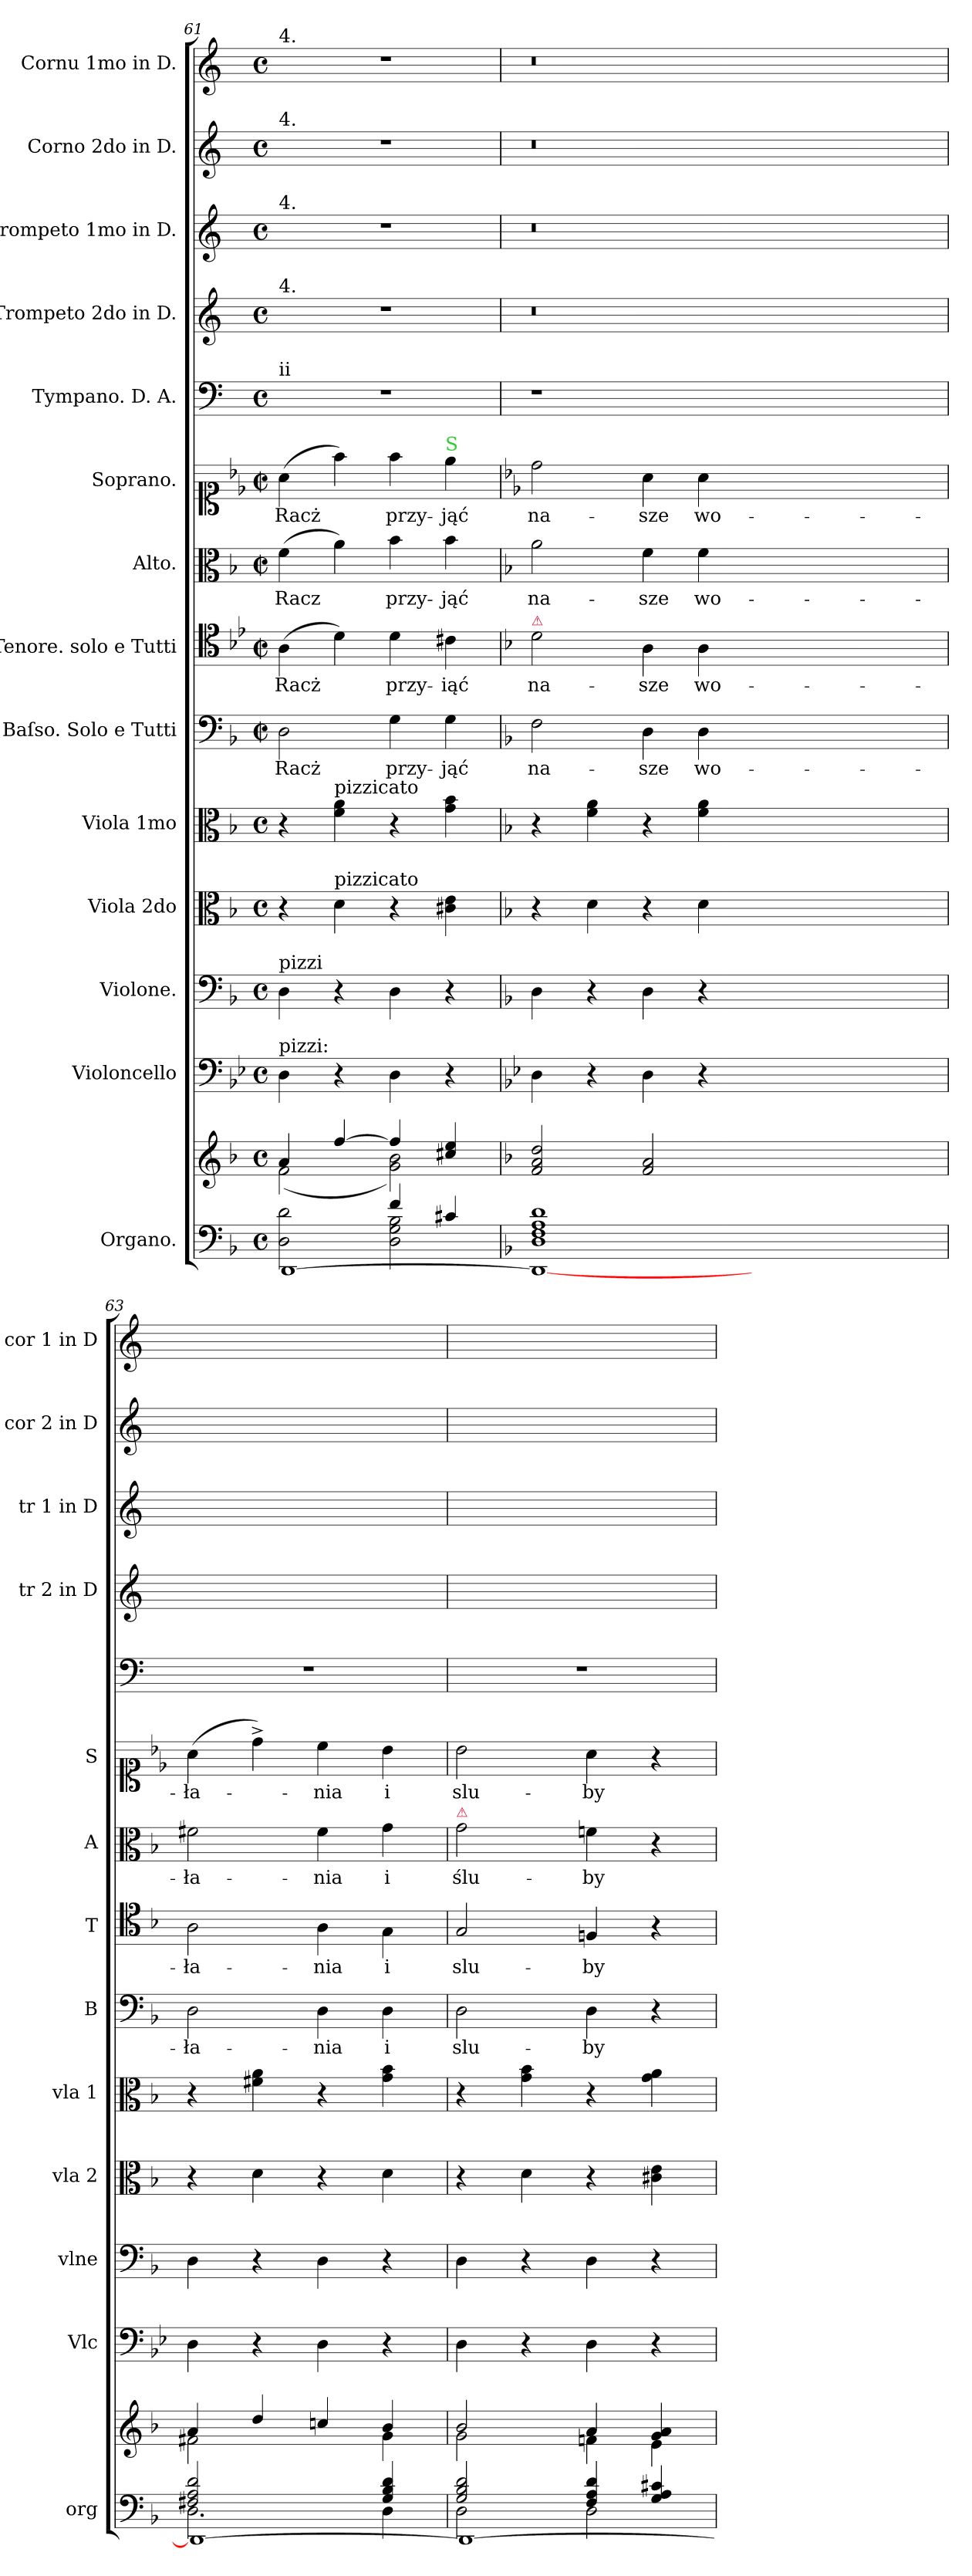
**kern	**kern	**kern	**kern	**kern	**kern	**kern	**text	**kern	**text	**kern	**text	**kern	**text	**kern	**kern	**kern	**kern	**kern
*part14	*part14	*part13	*part12	*part11	*part10	*part9	*part9	*part8	*part8	*part7	*part7	*part6	*part6	*part5	*part4	*part3	*part2	*part1
*staff15	*staff14	*staff13	*staff12	*staff11	*staff10	*staff9	*staff9	*staff8	*staff8	*staff7	*staff7	*staff6	*staff6	*staff5	*staff4	*staff3	*staff2	*staff1
*I"Organo.	*	*I"Violoncello	*I"Violone.	*I"Viola 2do	*I"Viola 1mo	*I"Baſso. Solo e Tutti	*	*I"Tenore. solo e Tutti	*	*I"Alto.	*	*I"Soprano.	*	*I"Tympano. D. A.	*I"Trompeto 2do in D.	*I"Trompeto 1mo in D.	*I"Corno 2do in D.	*I"Cornu 1mo in D.
*I'org	*	*I'Vlc	*I'vlne	*I'vla 2	*I'vla 1	*I'B	*	*I'T	*	*I'A	*	*I'S	*	*	*I'tr 2 in D	*I'tr 1 in D	*I'cor 2 in D	*I'cor 1 in D
*clefF4	*clefG2	*clefF4	*clefF4	*clefC3	*clefC3	*clefF4	*	*clefC4	*	*clefC3	*	*clefC1	*	*clefF4	*clefG2	*clefG2	*clefG2	*clefG2
*	*	*	*	*	*	*	*	*	*	*	*	*	*	*	*ITrd-1c-2	*ITrd-1c-2	*ITrd6c10	*ITrd6c10
*k[b-]	*k[b-]	*k[b-e-]	*k[b-]	*k[b-]	*k[b-]	*k[b-]	*	*k[b-e-]	*	*k[b-]	*	*k[b-e-]	*	*k[]	*k[f#c#]	*k[f#c#]	*k[f#c#]	*k[f#c#]
*M4/4	*M4/4	*M4/4	*M4/4	*M4/4	*M4/4	*M4/4	*	*M4/4	*	*M4/4	*	*M4/4	*	*M4/4	*M4/4	*M4/4	*M4/4	*M4/4
*met(c)	*met(c)	*met(c)	*met(c)	*met(c)	*met(c)	*met(c|)	*	*met(c|)	*	*met(c|)	*	*met(c|)	*	*met(c)	*met(c)	*met(c)	*met(c)	*met(c)
=61	=61	=61	=61	=61	=61	=61	=61	=61	=61	=61	=61	=61	=61	=61	=61	=61	=61	=61
*^	*^	*	*	*	*	*	*	*	*	*	*	*	*	*	*	*	*	*
*	*^	*	*	*	*	*	*	*	*	*	*	*	*	*	*	*	*	*	*	*
!	!	!	!	!	!	!	!	!	!	!	!	!	!	!	!	!	!	!	!	!	!LO:TX:a:t=4.
!	!	!	!	!	!	!	!	!	!	!	!	!	!	!	!	!	!	!	!	!LO:TX:a:t=4.	!
!	!	!	!	!	!	!	!	!	!	!	!	!	!	!	!	!	!	!	!LO:TX:a:t=4.	!	!
!	!	!	!	!	!	!	!	!	!	!	!	!	!	!	!	!	!	!LO:TX:a:t=4.	!	!	!
!	!	!	!	!	!	!	!	!	!	!	!	!	!	!	!	!	!LO:TX:a:t=ii	!	!	!	!
!	!	!	!	!	!	!LO:TX:a:t=pizzi	!	!	!	!	!	!	!	!	!	!	!	!	!	!	!
!	!	!	!	!	!LO:TX:a:t=pizzi&colon;	!	!	!	!	!	!	!	!	!	!	!	!	!	!	!	!
2D\ 2d\	2ryy	[1DD	4a/	(2f\	4D\	4D\	4r	4r	2D\	Racż	(4A\	Racż	(4f\	Racz	(4a\	Racż	1r	1r	1r	1r	1r
!	!	!	!	!	!	!	!	!LO:TX:a:t=pizzicato	!	!	!	!	!	!	!	!	!	!	!	!	!
!	!	!	!	!	!	!	!LO:TX:a:t=pizzicato	!	!	!	!	!	!	!	!	!	!	!	!	!	!
.	.	.	[4ff/	.	4r	4r	4d\	4f\ 4a\	.	.	4d\)	.	4a\)	.	4ff\)	.	.	.	.	.	.
4f/	2D\ 2G\ 2B-\	.	4ff/]	2g\ 2b-\)	4D\	4D\	4r	4r	4G\	przy-	4d\	przy-	4b-\	przy-	4ff\	przy-	.	.	.	.	.
!	!	!	!	!	!	!	!	!	!	!	!	!	!	!	!LO:TX:a:color=limegreen:t=S	!	!	!	!	!	!
4c#X/	.	.	4cc#X/ 4ee/	.	4r	4r	4c#X\ 4e\	4g\ 4b-\	4G\	-jąć	4c#X\	-iąć	4b-\	-jąć	4ee-\	-jąć	.	.	.	.	.
*v	*v	*v	*	*	*	*	*	*	*	*	*	*	*	*	*	*	*	*	*	*	*
*	*v	*v	*	*	*	*	*	*	*	*	*	*	*	*	*	*	*	*	*
=62	=62	=62	=62	=62	=62	=62	=62	=62	=62	=62	=62	=62	=62	=62	=62	=62	=62	=62
*	*	*	*	*	*	*	*	*k[b-]	*	*	*	*	*	*	*	*	*	*
*^	*	*	*	*	*	*	*	*	*	*	*	*	*	*	*	*	*	*
!	!	!	!	!	!	!	!	!	!LO:TX:a:color=crimson:t=⚠	!	!	!	!	!	!	!	!	!	!
1D 1F 1A 1d	1DD_<	2f/ 2a/ 2dd/	4D\	4D\	4r	4r	2F\	na-	2d\	na-	2a\	na-	2dd\	na-	1r	0.r	0.r	0.r	0.r
.	.	.	4r	4r	4d\	4f\ 4a\	.	.	.	.	.	.	.	.	.	.	.	.	.
.	.	2f/ 2a/	4D\	4D\	4r	4r	4D\	-sze	4A\	-sze	4f\	-sze	4a\	-sze	.	.	.	.	.
.	.	.	4r	4r	4d\	4f\ 4a\	4D\	wo-	4A\	wo-	4f\	wo-	4a\	wo-	.	.	.	.	.
0ryy	0ryy	0ryy	0ryy	0ryy	0ryy	0ryy	0ryy	.	0ryy	.	0ryy	.	0ryy	.	0ryy	.	.	.	.
=63	=63	=63	=63	=63	=63	=63	=63	=63	=63	=63	=63	=63	=63	=63	=63	=63	=63	=63	=63
*	*^	*^	*	*	*	*	*	*	*	*	*	*	*	*	*	*	*	*	*
2F#X/ 2A/ 2d/	2.D\	1DD_<	4a/	2f#X\	4D\	4D\	4r	4r	2D\	-ła-	2A\	-ła-	2f#X\	-ła-	(4a\	-ła-	1r	1ryy	1ryy	1ryy	1ryy
.	.	.	4dd/	.	4r	4r	4d\	4f#X\ 4a\	.	.	.	.	.	.	4dd^\)	.	.	.	.	.	.
4ryy	.	.	4ccn/	4ryy	4D\	4D\	4r	4r	4D\	-nia	4A\	-nia	4f#\	-nia	4cc\	-nia	.	.	.	.	.
4G/ 4B-/ 4d/	4D\	.	4b-/	4g\	4r	4r	4d\	4g\ 4b-\	4D\	i	4G\	i	4g\	i	4b-\	i	.	.	.	.	.
=64	=64	=64	=64	=64	=64	=64	=64	=64	=64	=64	=64	=64	=64	=64	=64	=64	=64	=64	=64	=64	=64
!	!	!	!	!	!	!	!	!	!	!	!	!	!LO:TX:a:color=crimson:t=⚠	!	!	!	!	!	!	!	!
2G/ 2B-/ 2d/	2D\	1DD_	2b-/	2g\	4D\	4D\	4r	4r	2D\	slu-	2G/	slu-	2g\	ślu-	2b-\	slu-	1r	1ryy	1ryy	1ryy	1ryy
.	.	.	.	.	4r	4r	4d\	4g\ 4b-\	.	.	.	.	.	.	.	.	.	.	.	.	.
4F/ 4A/ 4d/	2D\	.	4a/	4fn\	4D\	4D\	4r	4r	4D\	-by	4Fn/	-by	4fn\	-by	4a\	-by	.	.	.	.	.
4G/ 4A/ 4c#X/	.	.	4g/ 4a/	4e\	4r	4r	4c#X\ 4e\	4g\ 4a\	4r	.	4r	.	4r	.	4r	.	.	.	.	.	.
*v	*v	*v	*	*	*	*	*	*	*	*	*	*	*	*	*	*	*	*	*	*	*
*	*v	*v	*	*	*	*	*	*	*	*	*	*	*	*	*	*	*	*	*
=	=	=	=	=	=	=	=	=	=	=	=	=	=	=	=	=	=	=
*-	*-	*-	*-	*-	*-	*-	*-	*-	*-	*-	*-	*-	*-	*-	*-	*-	*-	*-
